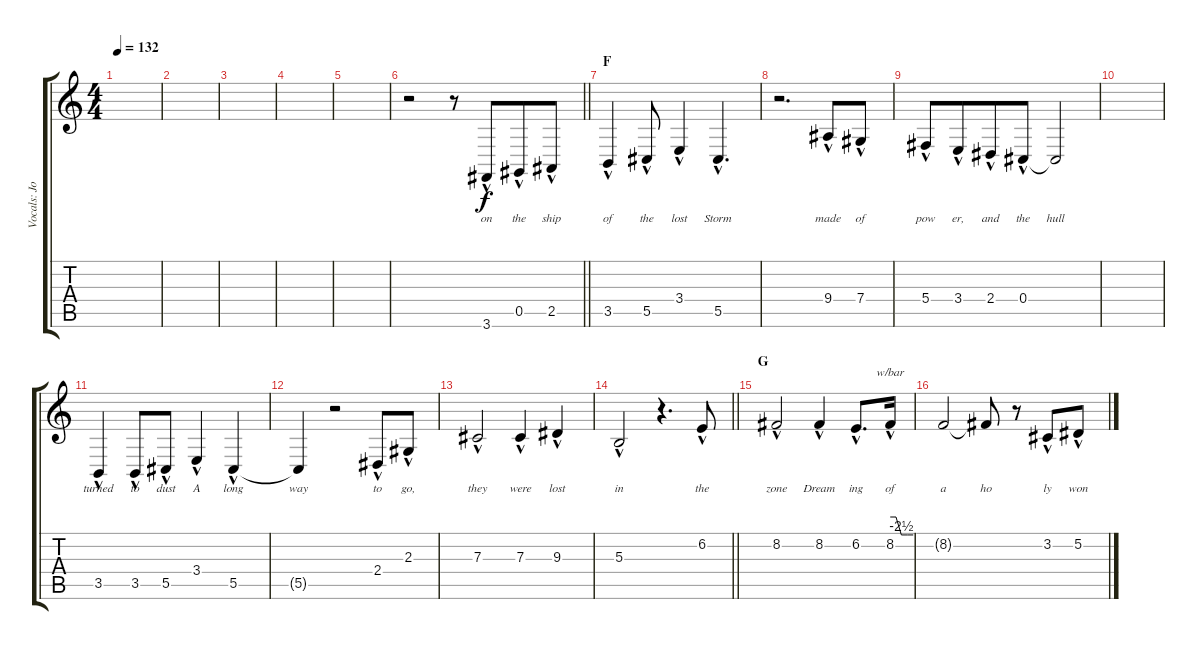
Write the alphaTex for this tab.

\track ("Vocals: Johnny" "Vocals: Jo") {instrument lead2sawtooth}
\staff {score tabs}
\tuning (Eb4 Bb3 Gb3 Db3 Ab2 Eb2) {hide}
\ts (4 4)
\tempo 132
\clef g2
\ks c
|
|
|
|
|
\barLineRight lightlight
r.2 r.8 3.6{hac}.8{lyrics (0 "on") lyrics (1 "") lyrics (2 "") lyrics (3 "") lyrics (4 "") beam merge} 0.5{hac}.8{lyrics (0 "the") lyrics (1 "") lyrics (2 "") lyrics (3 "") lyrics (4 "")} 2.5{hac}.8{lyrics (0 "ship") lyrics (1 "") lyrics (2 "") lyrics (3 "") lyrics (4 "")} |
\section ("" "F")
3.5{hac}.4{lyrics (0 "of") lyrics (1 "") lyrics (2 "") lyrics (3 "") lyrics (4 "")} 5.5{hac}.8{lyrics (0 "the") lyrics (1 "") lyrics (2 "") lyrics (3 "") lyrics (4 "")} 3.4{hac}.4{lyrics (0 "lost") lyrics (1 "") lyrics (2 "") lyrics (3 "") lyrics (4 "")} 5.5{hac}.4{d lyrics (0 "Storm") lyrics (1 "") lyrics (2 "") lyrics (3 "") lyrics (4 "")} |
r.2{d} 9.4{hac}.8{lyrics (0 "made") lyrics (1 "") lyrics (2 "") lyrics (3 "") lyrics (4 "")} 7.4{hac}.8{lyrics (0 "of") lyrics (1 "") lyrics (2 "") lyrics (3 "") lyrics (4 "")} |
5.4{hac}.8{lyrics (0 "pow") lyrics (1 "") lyrics (2 "") lyrics (3 "") lyrics (4 "")} 3.4{hac}.8{lyrics (0 "er,") lyrics (1 "") lyrics (2 "") lyrics (3 "") lyrics (4 "") beam merge} 2.4{hac}.8{lyrics (0 "and") lyrics (1 "") lyrics (2 "") lyrics (3 "") lyrics (4 "")} 0.4{hac}.8{lyrics (0 "the") lyrics (1 "") lyrics (2 "") lyrics (3 "") lyrics (4 "")} 0.4{t}.2{lyrics (0 "hull") lyrics (1 "") lyrics (2 "") lyrics (3 "") lyrics (4 "")} |
|
3.5{hac}.4{lyrics (0 "turned") lyrics (1 "") lyrics (2 "") lyrics (3 "") lyrics (4 "")} 3.5{hac}.8{lyrics (0 "to") lyrics (1 "") lyrics (2 "") lyrics (3 "") lyrics (4 "")} 5.5{hac}.8{lyrics (0 "dust") lyrics (1 "") lyrics (2 "") lyrics (3 "") lyrics (4 "") beam merge} 3.4{hac}.4{lyrics (0 "A") lyrics (1 "") lyrics (2 "") lyrics (3 "") lyrics (4 "")} 5.5{hac}.4{lyrics (0 "long") lyrics (1 "") lyrics (2 "") lyrics (3 "") lyrics (4 "")} |
5.5{t}.4{lyrics (0 "way") lyrics (1 "") lyrics (2 "") lyrics (3 "") lyrics (4 "")} r.2 2.4{hac}.8{lyrics (0 "to") lyrics (1 "") lyrics (2 "") lyrics (3 "") lyrics (4 "")} 2.3{hac}.8{lyrics (0 "go,") lyrics (1 "") lyrics (2 "") lyrics (3 "") lyrics (4 "")} |
7.3{hac}.2{lyrics (0 "they") lyrics (1 "") lyrics (2 "") lyrics (3 "") lyrics (4 "")} 7.3{hac}.4{lyrics (0 "were") lyrics (1 "") lyrics (2 "") lyrics (3 "") lyrics (4 "")} 9.3{hac}.4{lyrics (0 "lost") lyrics (1 "") lyrics (2 "") lyrics (3 "") lyrics (4 "")} |
\barLineRight lightlight
5.3{hac}.2{lyrics (0 "in") lyrics (1 "") lyrics (2 "") lyrics (3 "") lyrics (4 "")} r.4{d beam merge} 6.2{hac}.8{lyrics (0 "the") lyrics (1 "") lyrics (2 "") lyrics (3 "") lyrics (4 "")} |
\section ("" "G")
8.2{hac}.2{lyrics (0 "zone") lyrics (1 "") lyrics (2 "") lyrics (3 "") lyrics (4 "")} 8.2{hac}.4{lyrics (0 "Dream") lyrics (1 "") lyrics (2 "") lyrics (3 "") lyrics (4 "")} 6.2{hac}.8{d lyrics (0 "ing") lyrics (1 "") lyrics (2 "") lyrics (3 "") lyrics (4 "")} 8.2{hac}.16{tbe (custom default 0 0 15 0 29 -10 45 -10 60 -10) lyrics (0 "of") lyrics (1 "") lyrics (2 "") lyrics (3 "") lyrics (4 "")} |
8.2{t}.2{lyrics (0 "a") lyrics (1 "") lyrics (2 "") lyrics (3 "") lyrics (4 "")} 8.2{t}.8{lyrics (0 "ho") lyrics (1 "") lyrics (2 "") lyrics (3 "") lyrics (4 "")} r.8 3.2{hac}.8{lyrics (0 "ly") lyrics (1 "") lyrics (2 "") lyrics (3 "") lyrics (4 "")} 5.2{hac}.8{lyrics (0 "won") lyrics (1 "") lyrics (2 "") lyrics (3 "") lyrics (4 "")}
